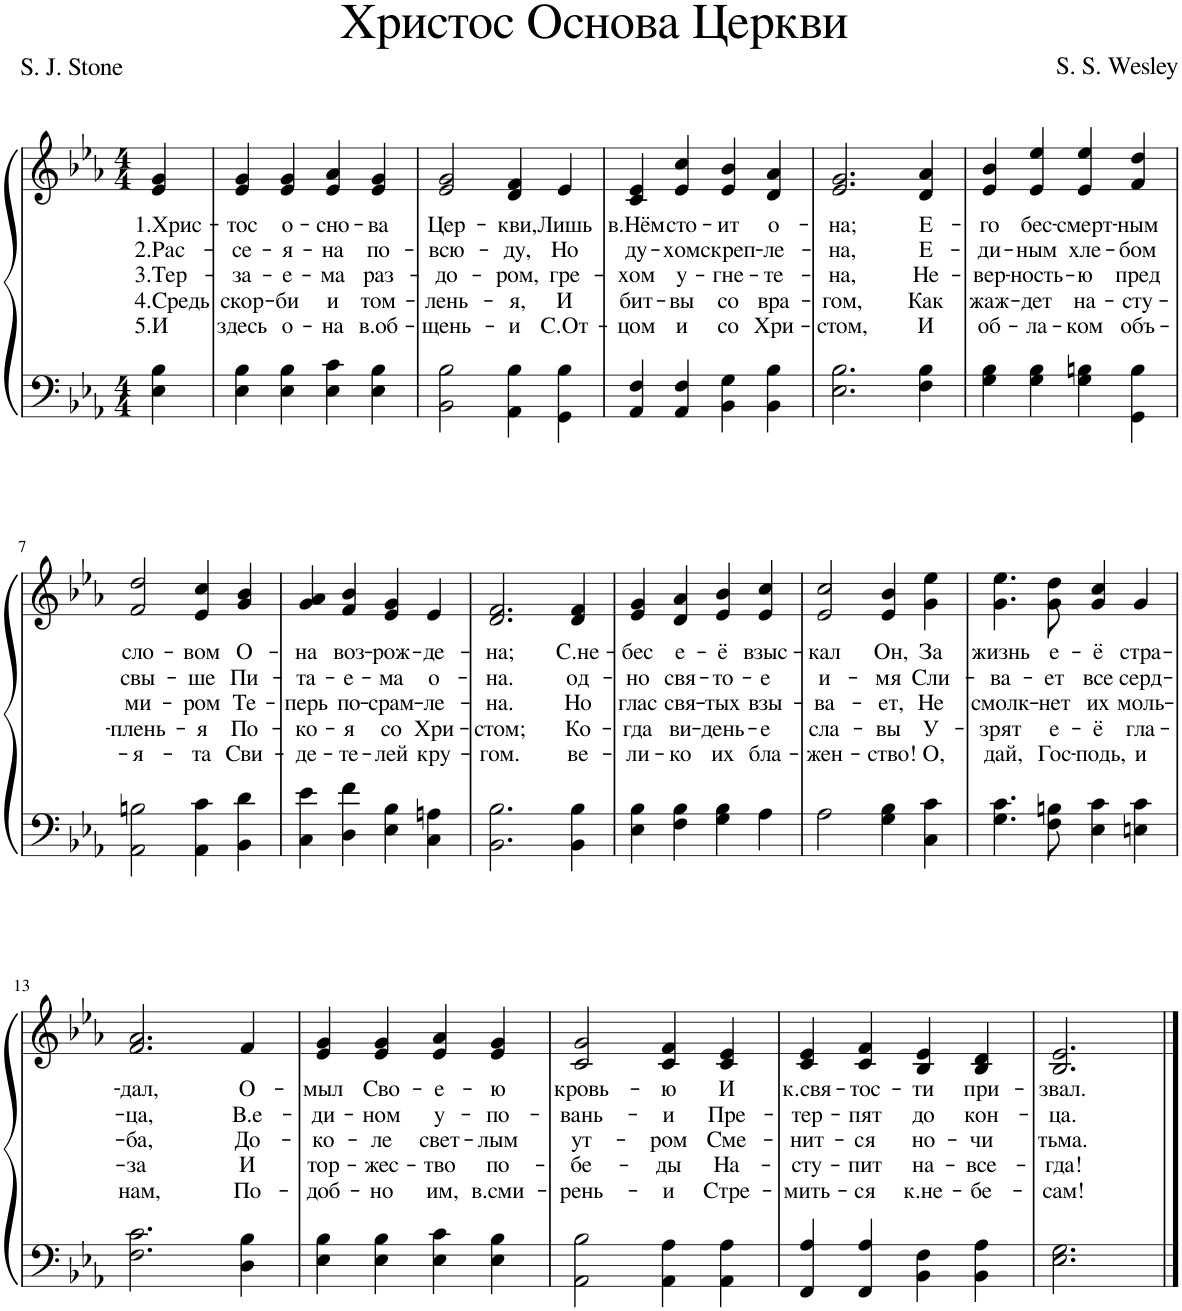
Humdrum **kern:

**kern	**kern	**text	**text	**text	**text	**text
*part1	*part1	*part1	*part1	*part1	*part1	*part1
*staff2	*staff1	*staff1	*staff1	*staff1	*staff1	*staff1
*I"Piano	*	*	*	*	*	*
*I'Pno.	*	*	*	*	*	*
*clefF4	*clefG2	*	*	*	*	*
*k[b-e-a-]	*k[b-e-a-]	*	*	*	*	*
*M4/4	*M4/4	*	*	*	*	*
=1	=1	=1	=1	=1	=1	=1
!	!	!LO:LY:b	!LO:LY:b	!LO:LY:b	!LO:LY:b	!LO:LY:b
4E-\ 4B-\	4e-/ 4g/	1.Хрис-	2.Рас-	3.Тер-	4.Средь	5.И
=2	=2	=2	=2	=2	=2	=2
!	!	!LO:LY:b	!LO:LY:b	!LO:LY:b	!LO:LY:b	!LO:LY:b
4E-\ 4B-\	4e-/ 4g/	-тос	-се-	-за-	скор-	здесь
!	!	!LO:LY:b	!LO:LY:b	!LO:LY:b	!LO:LY:b	!LO:LY:b
4E-\ 4B-\	4e-/ 4g/	о-	-я-	-е-	-би	о-
!	!	!LO:LY:b	!LO:LY:b	!LO:LY:b	!LO:LY:b	!LO:LY:b
4E-\ 4c\	4e-/ 4a-/	-сно-	-на	-ма	и	-на
!	!	!LO:LY:b	!LO:LY:b	!LO:LY:b	!LO:LY:b	!LO:LY:b
4E-\ 4B-\	4e-/ 4g/	-ва	по-	раз-	том-	в.об-
=3	=3	=3	=3	=3	=3	=3
!	!	!LO:LY:b	!LO:LY:b	!LO:LY:b	!LO:LY:b	!LO:LY:b
2BB-\ 2B-\	2e-/ 2g/	Цер-	-всю-	-до-	-лень-	-щень-
!	!	!LO:LY:b	!LO:LY:b	!LO:LY:b	!LO:LY:b	!LO:LY:b
4AA-\ 4B-\	4d/ 4f/	-кви,	-ду,	-ром,	-я,	-и
!	!	!LO:LY:b	!LO:LY:b	!LO:LY:b	!LO:LY:b	!LO:LY:b
4GG\ 4B-\	4e-/	Лишь	Но	гре-	И	С.От-
=4	=4	=4	=4	=4	=4	=4
!	!	!LO:LY:b	!LO:LY:b	!LO:LY:b	!LO:LY:b	!LO:LY:b
4AA-/ 4F/	4c/ 4e-/	в.Нём	ду-	-хом	бит-	-цом
!	!	!LO:LY:b	!LO:LY:b	!LO:LY:b	!LO:LY:b	!LO:LY:b
4AA-/ 4F/	4e-/ 4cc/	сто-	-хом	у-	-вы	и
!	!	!LO:LY:b	!LO:LY:b	!LO:LY:b	!LO:LY:b	!LO:LY:b
4BB-\ 4G\	4e-/ 4b-/	-ит	скреп-	-гне-	со	со
!	!	!LO:LY:b	!LO:LY:b	!LO:LY:b	!LO:LY:b	!LO:LY:b
4BB-\ 4B-\	4d/ 4a-/	о-	-ле-	-те-	вра-	Хри-
=5	=5	=5	=5	=5	=5	=5
!	!	!LO:LY:b	!LO:LY:b	!LO:LY:b	!LO:LY:b	!LO:LY:b
2.E-\ 2.B-\	2.e-/ 2.g/	-на;	-на,	-на,	-гом,	-стом,
!	!	!LO:LY:b	!LO:LY:b	!LO:LY:b	!LO:LY:b	!LO:LY:b
4F\ 4B-\	4d/ 4a-/	E-	Е-	Не-	Как	И
=6	=6	=6	=6	=6	=6	=6
!	!	!LO:LY:b	!LO:LY:b	!LO:LY:b	!LO:LY:b	!LO:LY:b
4G\ 4B-\	4e-/ 4b-/	-го	-ди-	-вер-	жаж-	об-
!	!	!LO:LY:b	!LO:LY:b	!LO:LY:b	!LO:LY:b	!LO:LY:b
4G\ 4B-\	4e-/ 4ee-/	бес-	-ным	-ность-	-дет	-ла-
!	!	!LO:LY:b	!LO:LY:b	!LO:LY:b	!LO:LY:b	!LO:LY:b
4G\ 4Bn\	4e-/ 4ee-/	-смерт-	хле-	-ю	на-	-ком
!	!	!LO:LY:b	!LO:LY:b	!LO:LY:b	!LO:LY:b	!LO:LY:b
4GG\ 4B\	4f/ 4dd/	-ным	-бом	пред	-сту-	объ-
!!LO:LB:g=z
=7	=7	=7	=7	=7	=7	=7
!	!	!LO:LY:b	!LO:LY:b	!LO:LY:b	!LO:LY:b	!LO:LY:b
2AA-\ 2Bn\	2f/ 2dd/	сло-	свы-	ми-	-плень-	-я-
!	!	!LO:LY:b	!LO:LY:b	!LO:LY:b	!LO:LY:b	!LO:LY:b
4AA-\ 4c\	4e-/ 4cc/	-вом	-ше	-ром	-я	-та
!	!	!LO:LY:b	!LO:LY:b	!LO:LY:b	!LO:LY:b	!LO:LY:b
4BB-\ 4d\	4g/ 4b-/	О-	Пи-	Те-	По-	Сви-
=8	=8	=8	=8	=8	=8	=8
!	!	!LO:LY:b	!LO:LY:b	!LO:LY:b	!LO:LY:b	!LO:LY:b
4C\ 4e-\	4g/ 4a-/	-на	-та-	-перь	-ко-	-де-
!	!	!LO:LY:b	!LO:LY:b	!LO:LY:b	!LO:LY:b	!LO:LY:b
4D\ 4f\	4f/ 4b-/	воз-	-е-	по-	-я	-те-
!	!	!LO:LY:b	!LO:LY:b	!LO:LY:b	!LO:LY:b	!LO:LY:b
4E-\ 4B-\	4e-/ 4g/	-рож-	-ма	-срам-	со	-лей
!	!	!LO:LY:b	!LO:LY:b	!LO:LY:b	!LO:LY:b	!LO:LY:b
4C\ 4An\	4e-/	-де-	о-	-ле-	Хри-	кру-
=9	=9	=9	=9	=9	=9	=9
!	!	!LO:LY:b	!LO:LY:b	!LO:LY:b	!LO:LY:b	!LO:LY:b
2.BB-\ 2.B-\	2.d/ 2.f/	-на;	-на.	-на.	-стом;	-гом.
!	!	!LO:LY:b	!LO:LY:b	!LO:LY:b	!LO:LY:b	!LO:LY:b
4BB-\ 4B-\	4d/ 4f/	С.не-	од-	Но	Ко-	ве-
=10	=10	=10	=10	=10	=10	=10
!	!	!LO:LY:b	!LO:LY:b	!LO:LY:b	!LO:LY:b	!LO:LY:b
4E-\ 4B-\	4e-/ 4g/	-бес	-но	глас	-гда	-ли-
!	!	!LO:LY:b	!LO:LY:b	!LO:LY:b	!LO:LY:b	!LO:LY:b
4F\ 4B-\	4d/ 4a-/	е-	свя-	свя-	ви-	-ко
!	!	!LO:LY:b	!LO:LY:b	!LO:LY:b	!LO:LY:b	!LO:LY:b
4G\ 4B-\	4e-/ 4b-/	-ё	-то-	-тых	-день-	их
!	!	!LO:LY:b	!LO:LY:b	!LO:LY:b	!LO:LY:b	!LO:LY:b
4A-\	4e-/ 4cc/	взыс-	-е	взы-	-е	бла-
=11	=11	=11	=11	=11	=11	=11
!	!	!LO:LY:b	!LO:LY:b	!LO:LY:b	!LO:LY:b	!LO:LY:b
2A-\	2e-/ 2cc/	-кал	и-	-ва-	сла-	-жен-
!	!	!LO:LY:b	!LO:LY:b	!LO:LY:b	!LO:LY:b	!LO:LY:b
4G\ 4B-\	4e-/ 4b-/	Он,	-мя	-ет,	-вы	-ство!
!	!	!LO:LY:b	!LO:LY:b	!LO:LY:b	!LO:LY:b	!LO:LY:b
4C\ 4c\	4g\ 4ee-\	За	Сли-	Не	У-	О,
=12	=12	=12	=12	=12	=12	=12
!	!	!LO:LY:b	!LO:LY:b	!LO:LY:b	!LO:LY:b	!LO:LY:b
4.G\ 4.c\	4.g\ 4.ee-\	жизнь	-ва-	смолк-	-зрят	дай,
!	!	!LO:LY:b	!LO:LY:b	!LO:LY:b	!LO:LY:b	!LO:LY:b
8F\ 8Bn\	8g\ 8dd\	е-	-ет	-нет	е-	Гос-
!	!	!LO:LY:b	!LO:LY:b	!LO:LY:b	!LO:LY:b	!LO:LY:b
4E-\ 4c\	4g/ 4cc/	-ё	все	их	-ё	-подь,
!	!	!LO:LY:b	!LO:LY:b	!LO:LY:b	!LO:LY:b	!LO:LY:b
4En\ 4c\	4g/	стра-	серд-	моль-	гла-	и
!!LO:LB:g=z
=13	=13	=13	=13	=13	=13	=13
!	!	!LO:LY:b	!LO:LY:b	!LO:LY:b	!LO:LY:b	!LO:LY:b
2.F\ 2.c\	2.f/ 2.a-/	-дал,	-ца,	-ба,	-за	нам,
!	!	!LO:LY:b	!LO:LY:b	!LO:LY:b	!LO:LY:b	!LO:LY:b
4D\ 4B-\	4f/	О-	В.е-	До-	И	По-
=14	=14	=14	=14	=14	=14	=14
!	!	!LO:LY:b	!LO:LY:b	!LO:LY:b	!LO:LY:b	!LO:LY:b
4E-\ 4B-\	4e-/ 4g/	-мыл	-ди-	-ко-	тор-	-доб-
!	!	!LO:LY:b	!LO:LY:b	!LO:LY:b	!LO:LY:b	!LO:LY:b
4E-\ 4B-\	4e-/ 4g/	Сво-	-ном	-ле	-жес-	-но
!	!	!LO:LY:b	!LO:LY:b	!LO:LY:b	!LO:LY:b	!LO:LY:b
4E-\ 4c\	4e-/ 4a-/	-е-	у-	свет-	-тво	им,
!	!	!LO:LY:b	!LO:LY:b	!LO:LY:b	!LO:LY:b	!LO:LY:b
4E-\ 4B-\	4e-/ 4g/	-ю	-по-	-лым	по-	в.сми-
=15	=15	=15	=15	=15	=15	=15
!	!	!LO:LY:b	!LO:LY:b	!LO:LY:b	!LO:LY:b	!LO:LY:b
2AA-\ 2B-\	2c/ 2g/	кровь-	-вань-	ут-	-бе-	-рень-
!	!	!LO:LY:b	!LO:LY:b	!LO:LY:b	!LO:LY:b	!LO:LY:b
4AA-\ 4A-\	4c/ 4f/	-ю	-и	-ром	-ды	-и
!	!	!LO:LY:b	!LO:LY:b	!LO:LY:b	!LO:LY:b	!LO:LY:b
4AA-\ 4A-\	4c/ 4e-/	И	Пре-	Сме-	На-	Стре-
=16	=16	=16	=16	=16	=16	=16
!	!	!LO:LY:b	!LO:LY:b	!LO:LY:b	!LO:LY:b	!LO:LY:b
4FF/ 4A-/	4c/ 4e-/	к.свя-	-тер-	-нит-	-сту-	-мить-
!	!	!LO:LY:b	!LO:LY:b	!LO:LY:b	!LO:LY:b	!LO:LY:b
4FF/ 4A-/	4c/ 4f/	-тос-	-пят	-ся	-пит	-ся
!	!	!LO:LY:b	!LO:LY:b	!LO:LY:b	!LO:LY:b	!LO:LY:b
4BB-\ 4F\	4B-/ 4e-/	-ти	до	но-	на-	к.не-
!	!	!LO:LY:b	!LO:LY:b	!LO:LY:b	!LO:LY:b	!LO:LY:b
4BB-\ 4A-\	4B-/ 4d/	при-	кон-	-чи	-все-	-бе-
=17	=17	=17	=17	=17	=17	=17
!	!	!LO:LY:b	!LO:LY:b	!LO:LY:b	!LO:LY:b	!LO:LY:b
2.E-\ 2.G\	2.B-/ 2.e-/	-звал.	-ца.	тьма.	-гда!	-сам!
==	==	==	==	==	==	==
*-	*-	*-	*-	*-	*-	*-
